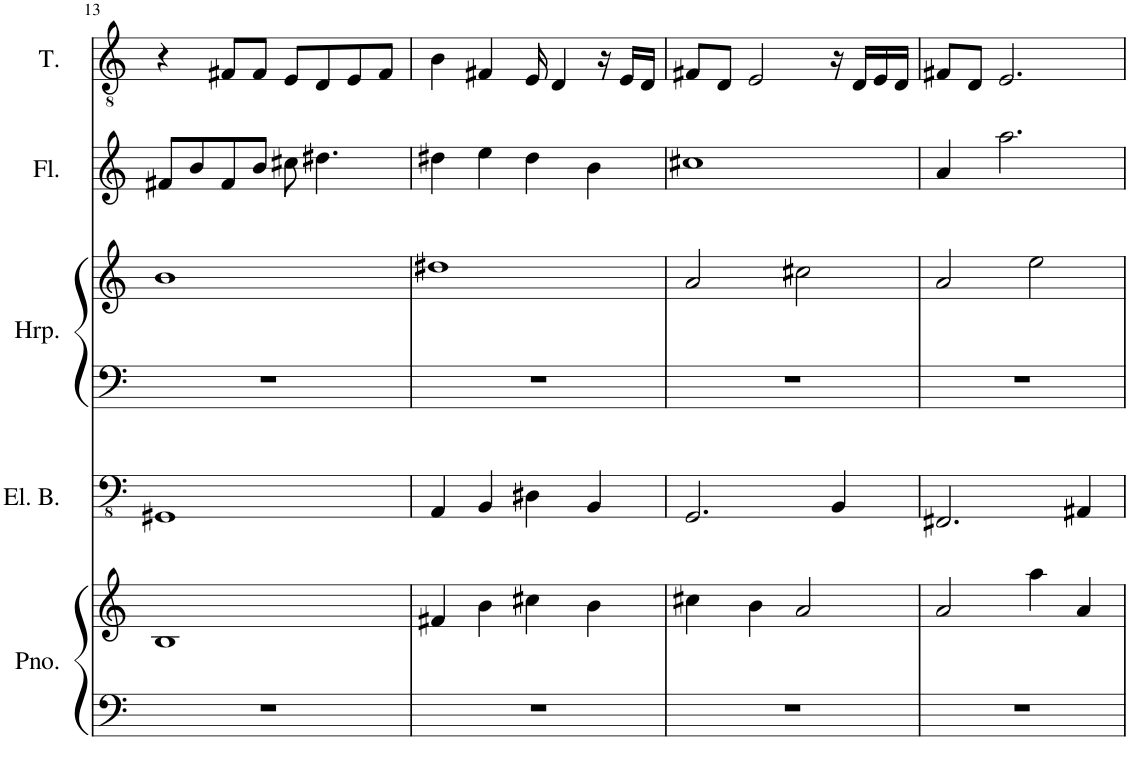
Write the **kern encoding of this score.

**kern	**kern	**kern	**kern	**kern	**kern	**kern
*part5	*part5	*part4	*part3	*part3	*part2	*part1
*staff7	*staff6	*staff5	*staff4	*staff3	*staff2	*staff1
*I"Piano	*	*I"Electric Bass	*I"Harp	*	*I"Flute	*I"Tenor
*I'Pno.	*	*I'El. B.	*I'Hrp.	*	*I'Fl.	*I'T.
!!LO:PB:g=z
*clefF4	*clefG2	*clefFv4	*clefF4	*clefG2	*clefG2	*clefGv2
*k[]	*k[]	*k[]	*k[]	*k[]	*k[]	*k[]
*M4/4	*M4/4	*M4/4	*M4/4	*M4/4	*M4/4	*M4/4
=13	=13	=13	=13	=13	=13	=13
1r	1B	1GGG#X	1r	1b	8f#X/L	4r
.	.	.	.	.	8b/	.
.	.	.	.	.	8f#/	8F#X/L
.	.	.	.	.	8b/J	8F#/J
.	.	.	.	.	8cc#X\	8E/L
.	.	.	.	.	4.dd#X\	8D/
.	.	.	.	.	.	8E/
.	.	.	.	.	.	8F#/J
=14	=14	=14	=14	=14	=14	=14
1r	4f#X/	4AAA/	1r	1dd#X	4dd#X\	4B\
.	4b\	4BBB/	.	.	4ee\	4F#X/
.	4cc#X\	4DD#X\	.	.	4dd#\	16E/
.	.	.	.	.	.	4D/
.	4b\	4BBB/	.	.	4b\	.
.	.	.	.	.	.	16r
.	.	.	.	.	.	16E/LL
.	.	.	.	.	.	16D/JJ
=15	=15	=15	=15	=15	=15	=15
1r	4cc#X\	2.GGG/	1r	2a/	1cc#X	8F#X/L
.	.	.	.	.	.	8D/J
.	4b\	.	.	.	.	2E/
.	2a/	.	.	2cc#X\	.	.
.	.	4BBB/	.	.	.	16r
.	.	.	.	.	.	16D/LL
.	.	.	.	.	.	16E/
.	.	.	.	.	.	16D/JJ
=16	=16	=16	=16	=16	=16	=16
1r	2a/	2.FFF#X/	1r	2a/	4a/	8F#X/L
.	.	.	.	.	.	8D/J
.	.	.	.	.	2.aa\	2.E/
.	4aa\	.	.	2ee\	.	.
.	4a/	4AAA#X/	.	.	.	.
=	=	=	=	=	=	=
*-	*-	*-	*-	*-	*-	*-
